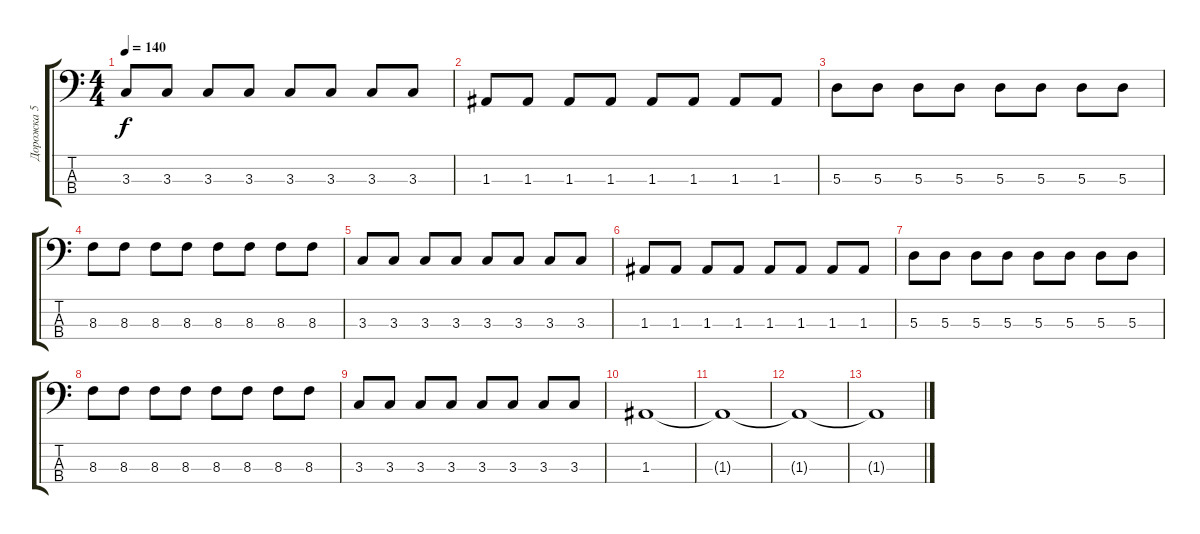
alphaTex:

\track ("Дорожка 5" "Дорожка 5") {instrument electricbassfinger}
\staff {score tabs}
\tuning (G2 D2 A1 D1) {hide}
\ts (4 4)
\tempo 140
\clef f4
\ks c
3.3.8{dy f} 3.3.8 3.3.8 3.3.8 3.3.8 3.3.8 3.3.8 3.3.8 |
1.3.8 1.3.8 1.3.8 1.3.8 1.3.8 1.3.8 1.3.8 1.3.8 |
5.3.8 5.3.8 5.3.8 5.3.8 5.3.8 5.3.8 5.3.8 5.3.8 |
8.3.8 8.3.8 8.3.8 8.3.8 8.3.8 8.3.8 8.3.8 8.3.8 |
3.3.8 3.3.8 3.3.8 3.3.8 3.3.8 3.3.8 3.3.8 3.3.8 |
1.3.8 1.3.8 1.3.8 1.3.8 1.3.8 1.3.8 1.3.8 1.3.8 |
5.3.8 5.3.8 5.3.8 5.3.8 5.3.8 5.3.8 5.3.8 5.3.8 |
8.3.8 8.3.8 8.3.8 8.3.8 8.3.8 8.3.8 8.3.8 8.3.8 |
3.3.8 3.3.8 3.3.8 3.3.8 3.3.8 3.3.8 3.3.8 3.3.8 |
1.3.1 |
1.3{t}.1 |
1.3{t}.1 |
1.3{t}.1
